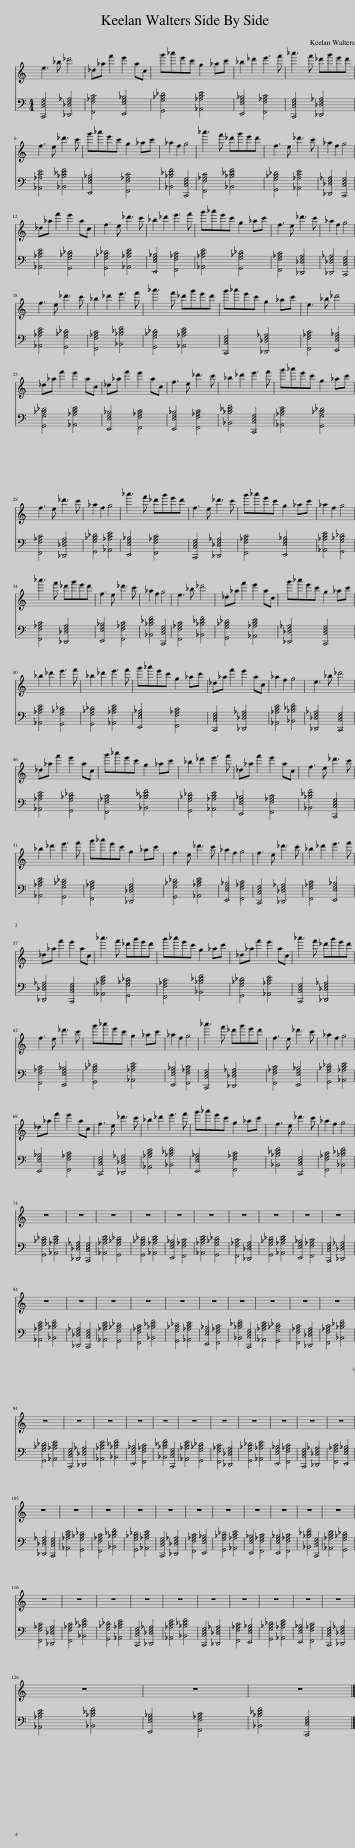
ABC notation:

X:1
%%score 1 2
L:1/8
M:4/4
I:linebreak $
K:C
V:1 treble
V:2 bass
V:1
 e3 _b _d'4 | _d_a f'2 e'2 ac | g'_a'e'c' g2 _ac' | _b2 _d'2 e'3 f' | _a'3 f' _d'g'e'd' |$ %5
 f3 e _d'3 c' | g'_a'e'c' g2 _ac' | _a2 f2 g4 | _a'3 f' _d'g'e'd' | f3 e _d'3 c' | %10
 _a2 f2 g4 |$ _d_a f'2 e'2 ac | f3 e _d'3 c' | _b2 _d'2 e'3 f' | g'_a'e'c' g2 _ac' | %15
 f3 e _d'3 c' | _a2 f2 g4 |$ f3 e _d'3 c' | _b2 _d'2 e'3 f' | _a'3 f' _d'g'e'd' | %20
 g'_a'e'c' g2 _ac' | e3 _b _d'4 |$ _d_a f'2 e'2 ac | _d_a f'2 e'2 ac | f3 e _d'3 c' | %25
 _b2 _d'2 e'3 f' | g'_a'e'c' g2 _ac' |$ f3 e _d'3 c' | _a2 f2 g4 | _a'3 f' _d'g'e'd' | %30
 f3 e _d'3 c' | g'_a'e'c' g2 _ac' | _a2 f2 g4 |$ _a'3 f' _d'g'e'd' | f3 e _d'3 c' | %35
 _a2 f2 g4 | e3 _b _d'4 | _d_a f'2 e'2 ac | g'_a'e'c' g2 _ac' |$ _b2 _d'2 e'3 f' | %40
 _b2 _d'2 e'3 f' | g'_a'e'c' g2 _ac' | _d_a f'2 e'2 ac | _a2 f2 g4 | e3 _b _d'4 |$ %45
 _d_a f'2 e'2 ac | g'_a'e'c' g2 _ac' | _b2 _d'2 e'3 f' | _d_a f'2 e'2 ac | f3 e _d'3 c' |$ %50
 _b2 _d'2 e'3 f' | g'_a'e'c' g2 _ac' | f3 e _d'3 c' | _a2 f2 g4 | f3 e _d'3 c' | %55
 _b2 _d'2 e'3 f' |$ _d_a f'2 e'2 ac | _a'3 f' _d'g'e'd' | g'_a'e'c' g2 _ac' | _d_a f'2 e'2 ac | %60
 _a'3 f' _d'g'e'd' |$ f3 e _d'3 c' | g'_a'e'c' g2 _ac' | _a2 f2 g4 | _a'3 f' _d'g'e'd' | %65
 f3 e _d'3 c' | _a2 f2 g4 |$ _d_a f'2 e'2 ac | f3 e _d'3 c' | _b2 _d'2 e'3 f' | %70
 g'_a'e'c' g2 _ac' | f3 e _d'3 c' | _a2 f2 g4 |$ z8 | z8 | %75
 z8 | z8 | z8 | z8 | z8 | %80
 z8 | z8 | z8 |$ z8 | z8 | %85
 z8 | z8 | z8 | z8 | z8 | %90
 z8 | z8 | z8 |$ z8 | z8 | %95
 z8 | z8 | z8 | z8 | z8 | %100
 z8 | z8 | z8 | z8 |$ z8 | %105
 z8 | z8 | z8 | z8 | z8 | %110
 z8 | z8 | z8 | z8 | z8 |$ %115
 z8 | z8 | z8 | z8 | z8 | %120
 z8 | z8 | z8 | z8 | z8 |$ %125
 z8 | z8 | z8 |] %128
V:2
 [C,,C,E,G,]4 [_D,,_D,F,_A,]4 | [F,,F,_A,C]4 [E,,E,G,_B,]4 | [G,,G,_B,_D]4 [_A,,_A,CE]4 | [E,,E,G,_B,]4 [F,,F,_A,C]4 | [C,,C,E,G,]4 [_D,,_D,F,_A,]4 |$ %5
 [_A,,_A,CE]4 [_B,,_B,_DF]4 | [E,,E,G,_B,]4 [F,,F,_A,C]4 | [_B,,_B,_DF]4 [C,,C,E,G,]4 | [F,,F,_A,C]4 [_B,,_B,_DF]4 | [G,,G,_B,_D]4 [_A,,_A,CE]4 | %10
 [_D,,_D,F,_A,]4 [C,,C,E,G,]4 |$ [_A,,_A,CE]4 [G,,G,_B,_D]4 | [G,,G,_B,_D]4 [_A,,_A,CE]4 | [E,,E,G,_B,]4 [F,,F,_A,C]4 | [_A,,_A,CE]4 [G,,G,_B,_D]4 | %15
 [F,,F,_A,C]4 [_D,,_D,F,A,]4 | [_D,,_D,F,_A,]4 [C,,C,E,G,]4 |$ [_A,,_A,CE]4 [G,,G,_B,_D]4 | [F,,F,_A,C]4 [_B,,_B,_DF]4 | [G,,G,_B,_D]4 [_A,,_A,CE]4 | %20
 [C,,C,E,G,]4 [_D,,_D,F,_A,]4 | [F,,F,_A,C]4 [E,,E,G,_B,]4 |$ [G,,G,_B,_D]4 [_A,,_A,CE]4 | [E,,E,G,_B,]4 [F,,F,_A,C]4 | [E,,E,G,_B,]4 [F,,F,_A,C]4 | %25
 [_B,,_B,_DF]4 [C,,C,E,G,]4 | [_A,,_A,CE]4 [G,,G,_B,_D]4 |$ [F,,F,_A,C]4 [_D,,_D,F,A,]4 | [G,,G,_B,_D]4 [_A,,_A,CE]4 | [E,,E,G,_B,]4 [F,,F,_A,C]4 | %30
 [C,,C,E,G,]4 [_D,,_D,F,_A,]4 | [F,,F,_A,C]4 [E,,E,G,_B,]4 | [_A,,_A,CE]4 [G,,G,_B,_D]4 |$ [F,,F,_A,C]4 [_D,,_D,F,A,]4 | [E,,E,G,_B,]4 [F,,F,_A,C]4 | %35
 [_B,,_B,_DF]4 [C,,C,E,G,]4 | [F,,F,_A,C]4 [_B,,_B,_DF]4 | [G,,G,_B,_D]4 [_A,,_A,CE]4 | [_D,,_D,F,_A,]4 [C,,C,E,G,]4 |$ [_A,,_A,CE]4 [G,,G,_B,_D]4 | %40
 [G,,G,_B,_D]4 [_A,,_A,CE]4 | [E,,E,G,_B,]4 [F,,F,_A,C]4 | [C,,C,E,G,]4 [_D,,_D,F,_A,]4 | [_A,,_A,CE]4 [_B,,_B,_DF]4 | [_D,,_D,F,_A,]4 [C,,C,E,G,]4 |$ %45
 [_A,,_A,CE]4 [G,,G,_B,_D]4 | [F,,F,_A,C]4 [_B,,_B,_DF]4 | [G,,G,_B,_D]4 [_A,,_A,CE]4 | [E,,E,G,_B,]4 [F,,F,_A,C]4 | [_B,,_B,_DF]4 [C,,C,E,G,]4 |$ %50
 [_A,,_A,CE]4 [G,,G,_B,_D]4 | [F,,F,_A,C]4 [_D,,_D,F,A,]4 | [G,,G,_B,_D]4 [_A,,_A,CE]4 | [E,,E,G,_B,]4 [F,,F,_A,C]4 | [C,,C,E,G,]4 [_D,,_D,F,_A,]4 | %55
 [F,,F,_A,C]4 [E,,E,G,_B,]4 |$ [_D,,_D,F,_A,]4 [C,,C,E,G,]4 | [_A,,_A,CE]4 [G,,G,_B,_D]4 | [F,,F,_A,C]4 [_B,,_B,_DF]4 | [G,,G,_B,_D]4 [_A,,_A,CE]4 | %60
 [C,,C,E,G,]4 [_D,,_D,F,_A,]4 |$ [F,,F,_A,C]4 [E,,E,G,_B,]4 | [G,,G,_B,_D]4 [_A,,_A,CE]4 | [E,,E,G,_B,]4 [F,,F,_A,C]4 | [C,,C,E,G,]4 [_D,,_D,F,_A,]4 | %65
 [F,,F,_A,C]4 [E,,E,G,_B,]4 | [G,,G,_B,_D]4 [_A,,_A,CE]4 |$ [E,,E,G,_B,]4 [F,,F,_A,C]4 | [C,,C,E,G,]4 [_D,,_D,F,_A,]4 | [_A,,_A,CE]4 [_B,,_B,_DF]4 | %70
 [E,,E,G,_B,]4 [F,,F,_A,C]4 | [_B,,_B,_DF]4 [C,,C,E,G,]4 | [F,,F,_A,C]4 [_B,,_B,_DF]4 |$ [G,,G,_B,_D]4 [_A,,_A,CE]4 | [_D,,_D,F,_A,]4 [C,,C,E,G,]4 | %75
 [_A,,_A,CE]4 [G,,G,_B,_D]4 | [G,,G,_B,_D]4 [_A,,_A,CE]4 | [E,,E,G,_B,]4 [F,,F,_A,C]4 | [_A,,_A,CE]4 [G,,G,_B,_D]4 | [F,,F,_A,C]4 [_D,,_D,F,A,]4 | %80
 [G,,G,_B,_D]4 [_A,,_A,CE]4 | [E,,E,G,_B,]4 [F,,F,_A,C]4 | [C,,C,E,G,]4 [_D,,_D,F,_A,]4 |$ [_A,,_A,CE]4 [_B,,_B,_DF]4 | [_D,,_D,F,_A,]4 [C,,C,E,G,]4 | %85
 [_A,,_A,CE]4 [G,,G,_B,_D]4 | [F,,F,_A,C]4 [_B,,_B,_DF]4 | [G,,G,_B,_D]4 [_A,,_A,CE]4 | [E,,E,G,_B,]4 [F,,F,_A,C]4 | [_B,,_B,_DF]4 [C,,C,E,G,]4 | %90
 [_A,,_A,CE]4 [G,,G,_B,_D]4 | [F,,F,_A,C]4 [_D,,_D,F,A,]4 | [F,,F,_A,C]4 [_B,,_B,_DF]4 |$ [G,,G,_B,_D]4 [_A,,_A,CE]4 | [C,,C,E,G,]4 [_D,,_D,F,_A,]4 | %95
 [_A,,_A,CE]4 [_B,,_B,_DF]4 | [E,,E,G,_B,]4 [F,,F,_A,C]4 | [_B,,_B,_DF]4 [C,,C,E,G,]4 | [_A,,_A,CE]4 [G,,G,_B,_D]4 | [F,,F,_A,C]4 [_D,,_D,F,A,]4 | %100
 [G,,G,_B,_D]4 [_A,,_A,CE]4 | [E,,E,G,_B,]4 [F,,F,_A,C]4 | [C,,C,E,G,]4 [_D,,_D,F,_A,]4 | [F,,F,_A,C]4 [E,,E,G,_B,]4 |$ [_D,,_D,F,_A,]4 [C,,C,E,G,]4 | %105
 [_A,,_A,CE]4 [G,,G,_B,_D]4 | [F,,F,_A,C]4 [_B,,_B,_DF]4 | [G,,G,_B,_D]4 [_A,,_A,CE]4 | [C,,C,E,G,]4 [_D,,_D,F,_A,]4 | [F,,F,_A,C]4 [E,,E,G,_B,]4 | %110
 [G,,G,_B,_D]4 [_A,,_A,CE]4 | [E,,E,G,_B,]4 [F,,F,_A,C]4 | [E,,E,G,_B,]4 [F,,F,_A,C]4 | [_B,,_B,_DF]4 [C,,C,E,G,]4 | [_A,,_A,CE]4 [G,,G,_B,_D]4 |$ %115
 [F,,F,_A,C]4 [_D,,_D,F,A,]4 | [F,,F,_A,C]4 [_B,,_B,_DF]4 | [G,,G,_B,_D]4 [_A,,_A,CE]4 | [C,,C,E,G,]4 [_D,,_D,F,_A,]4 | [_A,,_A,CE]4 [_B,,_B,_DF]4 | %120
 [C,,C,E,G,]4 [_D,,_D,F,_A,]4 | [F,,F,_A,C]4 [E,,E,G,_B,]4 | [G,,G,_B,_D]4 [_A,,_A,CE]4 | [E,,E,G,_B,]4 [F,,F,_A,C]4 | [C,,C,E,G,]4 [_D,,_D,F,_A,]4 |$ %125
 [_A,,_A,CE]4 [_B,,_B,_DF]4 | [E,,E,G,_B,]4 [F,,F,_A,C]4 | [_B,,_B,_DF]4 [C,,C,E,G,]4 |] %128
